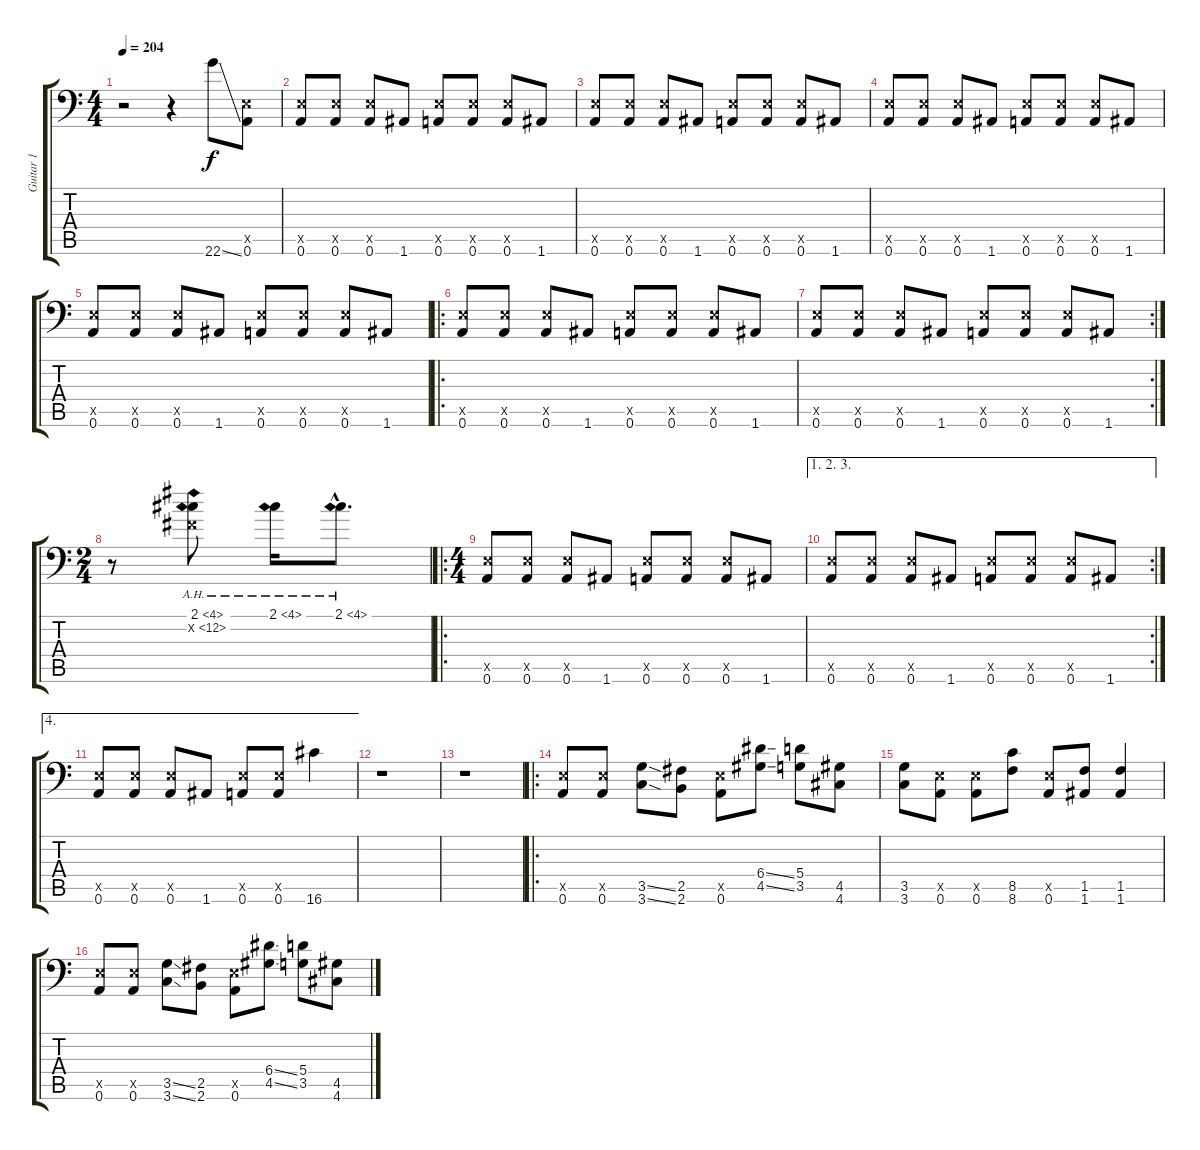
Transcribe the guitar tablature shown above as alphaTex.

\track ("Guitar 1" "Guitar 1") {instrument overdrivenguitar}
\staff {score tabs}
\tuning (B3 Gb3 D3 A2 E2 A1) {hide}
\ts (4 4)
\tempo 204
\clef f4
\ks c
r.2{dy f instrument overdrivenguitar} r.4 22.6{ss}.8 (0.5{x} 0.6).8 |
(0.5{x} 0.6).8 (0.5{x} 0.6).8 (0.5{x} 0.6).8 1.6.8 (0.5{x} 0.6).8 (0.5{x} 0.6).8 (0.5{x} 0.6).8 1.6.8 |
(0.5{x} 0.6).8 (0.5{x} 0.6).8 (0.5{x} 0.6).8 1.6.8 (0.5{x} 0.6).8 (0.5{x} 0.6).8 (0.5{x} 0.6).8 1.6.8 |
(0.5{x} 0.6).8 (0.5{x} 0.6).8 (0.5{x} 0.6).8 1.6.8 (0.5{x} 0.6).8 (0.5{x} 0.6).8 (0.5{x} 0.6).8 1.6.8 |
(0.5{x} 0.6).8 (0.5{x} 0.6).8 (0.5{x} 0.6).8 1.6.8 (0.5{x} 0.6).8 (0.5{x} 0.6).8 (0.5{x} 0.6).8 1.6.8 |
\ro
(0.5{x} 0.6).8 (0.5{x} 0.6).8 (0.5{x} 0.6).8 1.6.8 (0.5{x} 0.6).8 (0.5{x} 0.6).8 (0.5{x} 0.6).8 1.6.8 |
\rc 2
(0.5{x} 0.6).8 (0.5{x} 0.6).8 (0.5{x} 0.6).8 1.6.8 (0.5{x} 0.6).8 (0.5{x} 0.6).8 (0.5{x} 0.6).8 1.6.8 |
\ts (2 4)
r.8 (2.1{ah 2} 0.2{ah 12 x}).8 2.1{ah 2}.16 2.1{ah 2 hac}.8{d} |
\ro
\ts (4 4)
(0.5{x} 0.6).8 (0.5{x} 0.6).8 (0.5{x} 0.6).8 1.6.8 (0.5{x} 0.6).8 (0.5{x} 0.6).8 (0.5{x} 0.6).8 1.6.8 |
\ae (1 2 3)
\rc 2
(0.5{x} 0.6).8 (0.5{x} 0.6).8 (0.5{x} 0.6).8 1.6.8 (0.5{x} 0.6).8 (0.5{x} 0.6).8 (0.5{x} 0.6).8 1.6.8 |
\ae 4
(0.5{x} 0.6).8 (0.5{x} 0.6).8 (0.5{x} 0.6).8 1.6.8 (0.5{x} 0.6).8 (0.5{x} 0.6).8 16.6.4 |
r.1 |
r.1 |
\ro
(0.5{x} 0.6).8 (0.5{x} 0.6).8 (3.5{ss} 3.6{ss}).8 (2.5 2.6).8 (0.5{x} 0.6).8 (6.4{ss} 4.5{ss}).8 (5.4 3.5).8 (4.5 4.6).8 |
(3.5 3.6).8 (0.5{x} 0.6).8 (0.5{x} 0.6).8 (8.5 8.6).8 (0.5{x} 0.6).8 (1.5 1.6).8 (1.5 1.6).4 |
(0.5{x} 0.6).8 (0.5{x} 0.6).8 (3.5{ss} 3.6{ss}).8 (2.5 2.6).8 (0.5{x} 0.6).8 (6.4{ss} 4.5{ss}).8 (5.4 3.5).8 (4.5 4.6).8
